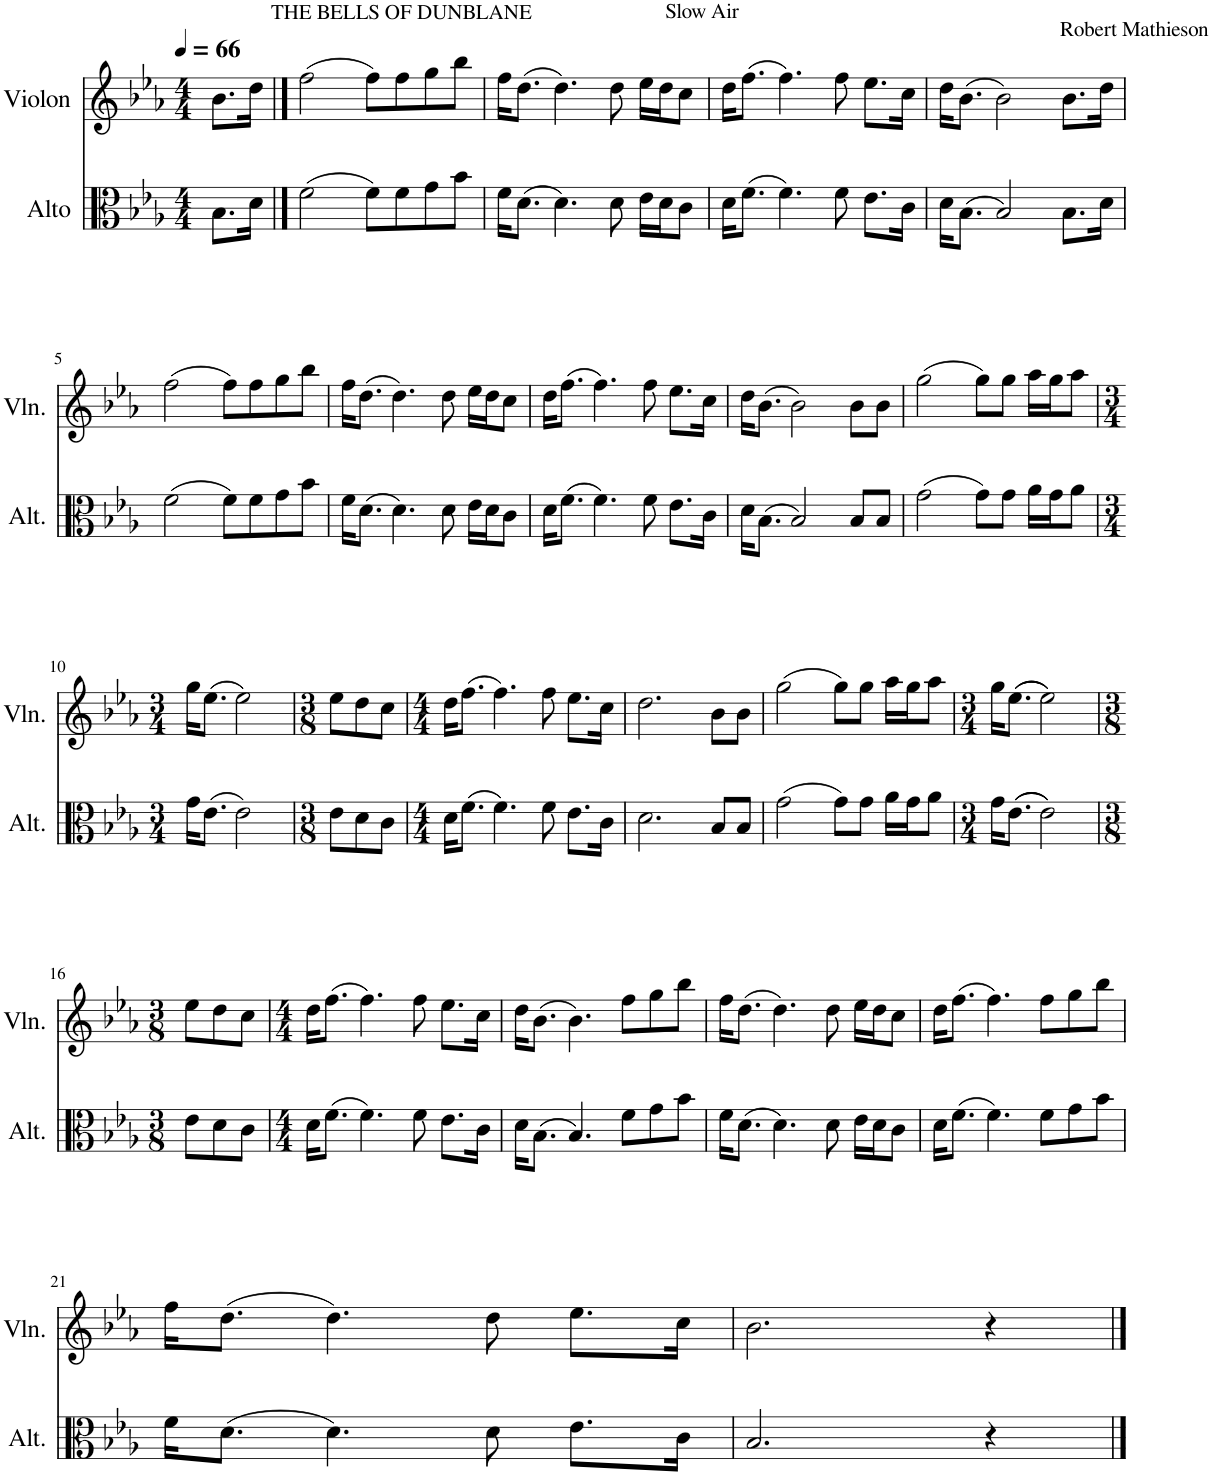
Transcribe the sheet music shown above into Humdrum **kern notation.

**kern	**kern
*part2	*part1
*staff2	*staff1
*I"Alto	*I"Violon
*I'Alt.	*I'Vln.
*clefC3	*clefG2
*k[b-e-a-]	*k[b-e-a-]
*M4/4	*M4/4
*MM66	*MM66
=	=
8.B-\L	8.b-\L
16d\Jk	16dd\Jk
==1	==1
!	!LO:TX:a:t=THE BELLS OF DUNBLANE
(2f\	(2ff\
8f\L)	8ff\L)
8f\	8ff\
8g\	8gg\
8b-\J	8bb-\J
=2	=2
16f\KL	16ff\KL
(8.d\J	(8.dd\J
4.d\)	4.dd\)
8d\	8dd\
16e-\LL	16ee-\LL
16d\J	16dd\J
8c\J	8cc\J
=3	=3
!	!LO:TX:a:t=Slow Air
16d\KL	16dd\KL
(8.f\J	(8.ff\J
4.f\)	4.ff\)
8f\	8ff\
8.e-\L	8.ee-\L
16c\Jk	16cc\Jk
=4	=4
16d\KL	16dd\KL
(8.B-\J	(8.b-\J
!	!LO:TX:a:t=Robert Mathieson
2B-/)	2b-\)
8.B-\L	8.b-\L
16d\Jk	16dd\Jk
!!LO:LB:g=z
=5	=5
(2f\	(2ff\
8f\L)	8ff\L)
8f\	8ff\
8g\	8gg\
8b-\J	8bb-\J
=6	=6
16f\KL	16ff\KL
(8.d\J	(8.dd\J
4.d\)	4.dd\)
8d\	8dd\
16e-\LL	16ee-\LL
16d\J	16dd\J
8c\J	8cc\J
=7	=7
16d\KL	16dd\KL
(8.f\J	(8.ff\J
4.f\)	4.ff\)
8f\	8ff\
8.e-\L	8.ee-\L
16c\Jk	16cc\Jk
=8	=8
16d\KL	16dd\KL
(8.B-\J	(8.b-\J
2B-/)	2b-\)
8B-/L	8b-\L
8B-/J	8b-\J
=9	=9
(2g\	(2gg\
8g\L)	8gg\L)
8g\J	8gg\J
16a-\LL	16aa-\LL
16g\J	16gg\J
8a-\J	8aa-\J
!!LO:LB:g=z
=10	=10
*M3/4	*M3/4
16g\KL	16gg\KL
(8.e-\J	(8.ee-\J
2e-\)	2ee-\)
=11	=11
*M3/8	*M3/8
8e-\L	8ee-\L
8d\	8dd\
8c\J	8cc\J
=12	=12
*M4/4	*M4/4
16d\KL	16dd\KL
(8.f\J	(8.ff\J
4.f\)	4.ff\)
8f\	8ff\
8.e-\L	8.ee-\L
16c\Jk	16cc\Jk
=13	=13
2.d\	2.dd\
8B-/L	8b-\L
8B-/J	8b-\J
=14	=14
(2g\	(2gg\
8g\L)	8gg\L)
8g\J	8gg\J
16a-\LL	16aa-\LL
16g\J	16gg\J
8a-\J	8aa-\J
=15	=15
*M3/4	*M3/4
16g\KL	16gg\KL
((8.e-\J	((8.ee-\J
2e-\))	2ee-\))
!!LO:LB:g=z
=16	=16
*M3/8	*M3/8
8e-\L	8ee-\L
8d\	8dd\
8c\J	8cc\J
=17	=17
*M4/4	*M4/4
16d\KL	16dd\KL
(8.f\J	(8.ff\J
4.f\)	4.ff\)
8f\	8ff\
8.e-\L	8.ee-\L
16c\Jk	16cc\Jk
=18	=18
16d\KL	16dd\KL
(8.B-\J	(8.b-\J
4.B-/)	4.b-\)
8f\L	8ff\L
8g\	8gg\
8b-\J	8bb-\J
=19	=19
16f\KL	16ff\KL
(8.d\J	(8.dd\J
4.d\)	4.dd\)
8d\	8dd\
16e-\LL	16ee-\LL
16d\J	16dd\J
8c\J	8cc\J
=20	=20
16d\KL	16dd\KL
(8.f\J	(8.ff\J
4.f\)	4.ff\)
8f\L	8ff\L
8g\	8gg\
8b-\J	8bb-\J
!!LO:LB:g=z
=21	=21
16f\KL	16ff\KL
(8.d\J	(8.dd\J
4.d\)	4.dd\)
8d\	8dd\
8.e-\L	8.ee-\L
16c\Jk	16cc\Jk
=22	=22
2.B-/	2.b-\
4r	4r
==	==
*-	*-
